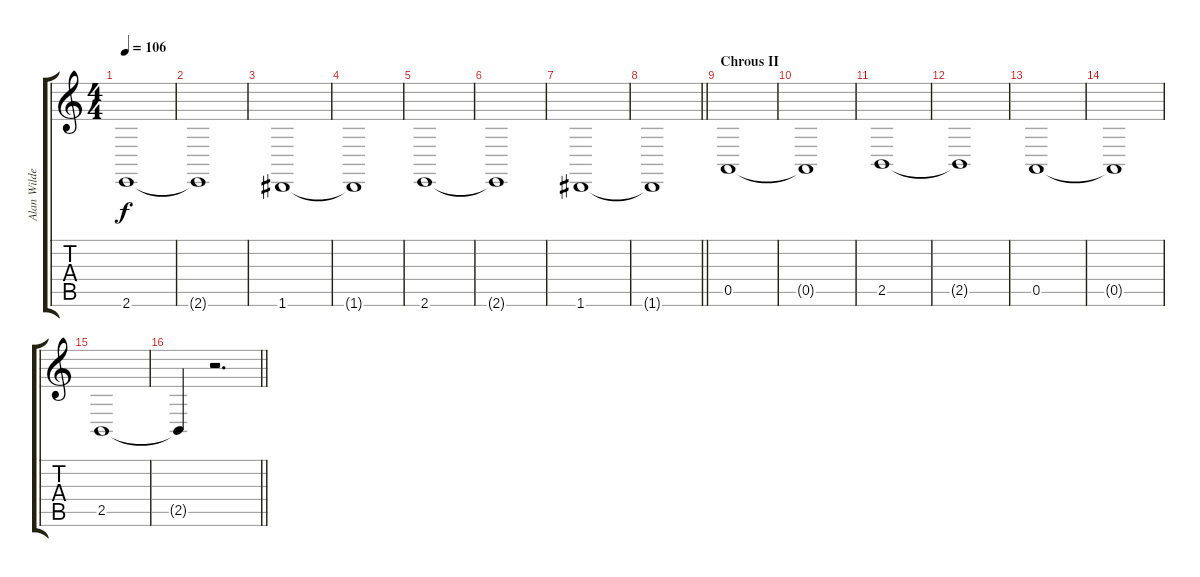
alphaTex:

\track ("Alan Wilder - Keyboard I" "Alan Wilde") {instrument lead5charang}
\staff {score tabs}
\tuning (E4 B3 G3 D3 A2 D2) {hide}
\ts (4 4)
\tempo 106
\clef g2
\ks c
2.6.1{dy f} |
2.6{t}.1 |
1.6.1 |
1.6{t}.1 |
2.6.1 |
2.6{t}.1 |
1.6.1 |
\barLineRight lightlight
1.6{t}.1 |
\section ("" "Chrous II")
0.5.1 |
0.5{t}.1 |
2.5.1 |
2.5{t}.1 |
0.5.1 |
0.5{t}.1 |
2.5.1 |
\barLineRight lightlight
2.5{t}.4 r.2{d}
